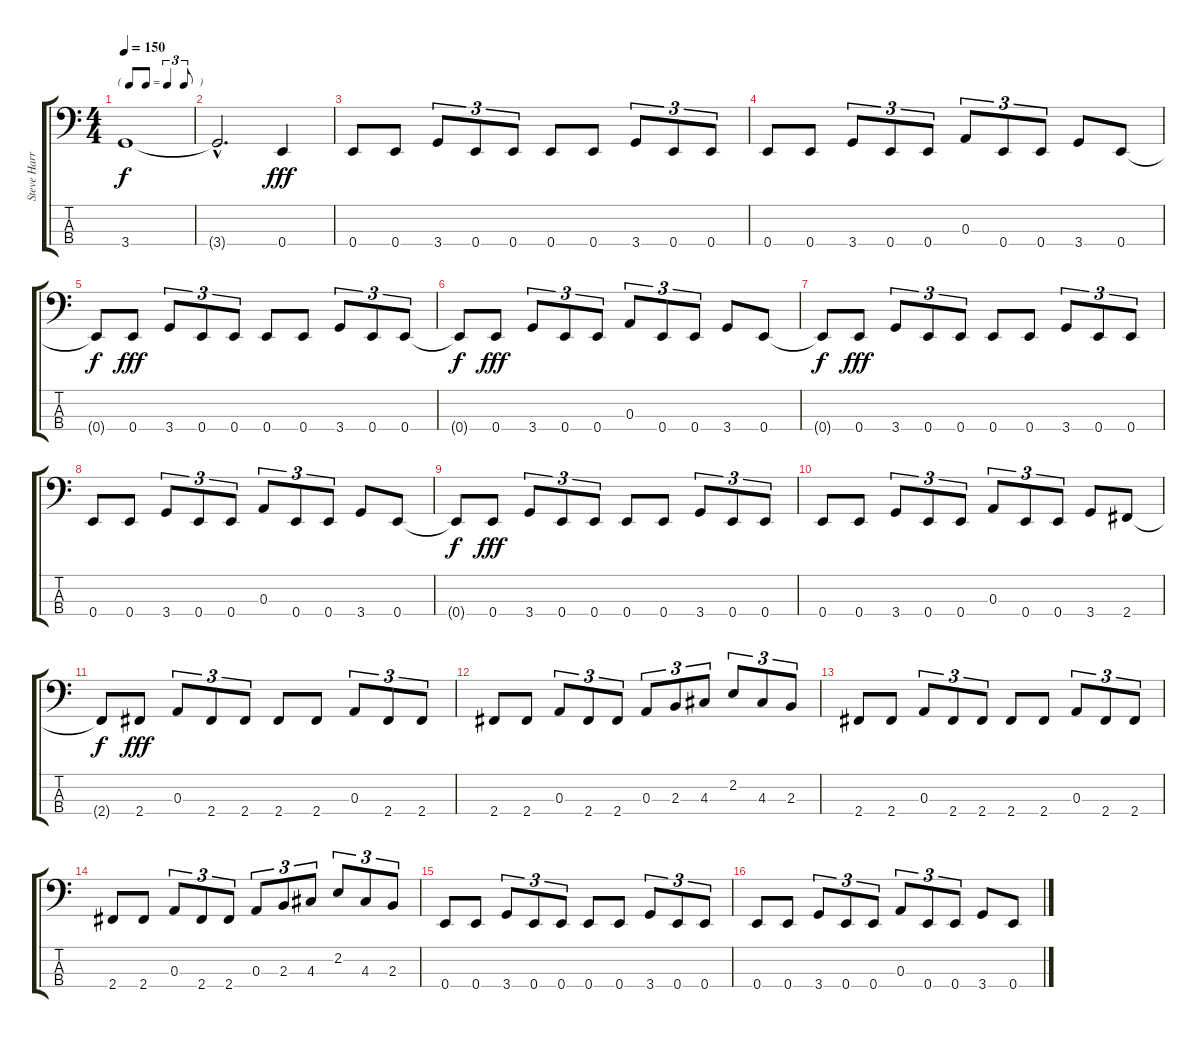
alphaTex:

\track ("Steve Harris" "Steve Harr") {instrument electricbassfinger}
\staff {score tabs}
\tuning (G2 D2 A1 E1) {hide}
\ts (4 4)
\tf triplet8th
\tempo 150
\clef f4
\ks c
3.4{t}.1{dy f} |
3.4{hac t}.2{d} 0.4.4{dy fff} |
0.4.8 0.4.8 3.4.8{tu (3 2)} 0.4.8{tu (3 2)} 0.4.8{tu (3 2)} 0.4.8 0.4.8 3.4.8{tu (3 2)} 0.4.8{tu (3 2)} 0.4.8{tu (3 2)} |
0.4.8 0.4.8 3.4.8{tu (3 2)} 0.4.8{tu (3 2)} 0.4.8{tu (3 2)} 0.3.8{tu (3 2)} 0.4.8{tu (3 2)} 0.4.8{tu (3 2)} 3.4.8 0.4.8 |
0.4{t}.8{dy f} 0.4.8{dy fff} 3.4.8{tu (3 2)} 0.4.8{tu (3 2)} 0.4.8{tu (3 2)} 0.4.8 0.4.8 3.4.8{tu (3 2)} 0.4.8{tu (3 2)} 0.4.8{tu (3 2)} |
0.4{t}.8{dy f} 0.4.8{dy fff} 3.4.8{tu (3 2)} 0.4.8{tu (3 2)} 0.4.8{tu (3 2)} 0.3.8{tu (3 2)} 0.4.8{tu (3 2)} 0.4.8{tu (3 2)} 3.4.8 0.4.8 |
0.4{t}.8{dy f} 0.4.8{dy fff} 3.4.8{tu (3 2)} 0.4.8{tu (3 2)} 0.4.8{tu (3 2)} 0.4.8 0.4.8 3.4.8{tu (3 2)} 0.4.8{tu (3 2)} 0.4.8{tu (3 2)} |
0.4.8 0.4.8 3.4.8{tu (3 2)} 0.4.8{tu (3 2)} 0.4.8{tu (3 2)} 0.3.8{tu (3 2)} 0.4.8{tu (3 2)} 0.4.8{tu (3 2)} 3.4.8 0.4.8 |
0.4{t}.8{dy f} 0.4.8{dy fff} 3.4.8{tu (3 2)} 0.4.8{tu (3 2)} 0.4.8{tu (3 2)} 0.4.8 0.4.8 3.4.8{tu (3 2)} 0.4.8{tu (3 2)} 0.4.8{tu (3 2)} |
0.4.8 0.4.8 3.4.8{tu (3 2)} 0.4.8{tu (3 2)} 0.4.8{tu (3 2)} 0.3.8{tu (3 2)} 0.4.8{tu (3 2)} 0.4.8{tu (3 2)} 3.4.8 2.4.8 |
2.4{t}.8{dy f} 2.4.8{dy fff} 0.3.8{tu (3 2)} 2.4.8{tu (3 2)} 2.4.8{tu (3 2)} 2.4.8 2.4.8 0.3.8{tu (3 2)} 2.4.8{tu (3 2)} 2.4.8{tu (3 2)} |
2.4.8 2.4.8 0.3.8{tu (3 2)} 2.4.8{tu (3 2)} 2.4.8{tu (3 2)} 0.3.8{tu (3 2)} 2.3.8{tu (3 2)} 4.3.8{tu (3 2)} 2.2.8{tu (3 2)} 4.3.8{tu (3 2)} 2.3.8{tu (3 2)} |
2.4.8 2.4.8 0.3.8{tu (3 2)} 2.4.8{tu (3 2)} 2.4.8{tu (3 2)} 2.4.8 2.4.8 0.3.8{tu (3 2)} 2.4.8{tu (3 2)} 2.4.8{tu (3 2)} |
2.4.8 2.4.8 0.3.8{tu (3 2)} 2.4.8{tu (3 2)} 2.4.8{tu (3 2)} 0.3.8{tu (3 2)} 2.3.8{tu (3 2)} 4.3.8{tu (3 2)} 2.2.8{tu (3 2)} 4.3.8{tu (3 2)} 2.3.8{tu (3 2)} |
0.4.8 0.4.8 3.4.8{tu (3 2)} 0.4.8{tu (3 2)} 0.4.8{tu (3 2)} 0.4.8 0.4.8 3.4.8{tu (3 2)} 0.4.8{tu (3 2)} 0.4.8{tu (3 2)} |
0.4.8 0.4.8 3.4.8{tu (3 2)} 0.4.8{tu (3 2)} 0.4.8{tu (3 2)} 0.3.8{tu (3 2)} 0.4.8{tu (3 2)} 0.4.8{tu (3 2)} 3.4.8 0.4.8
